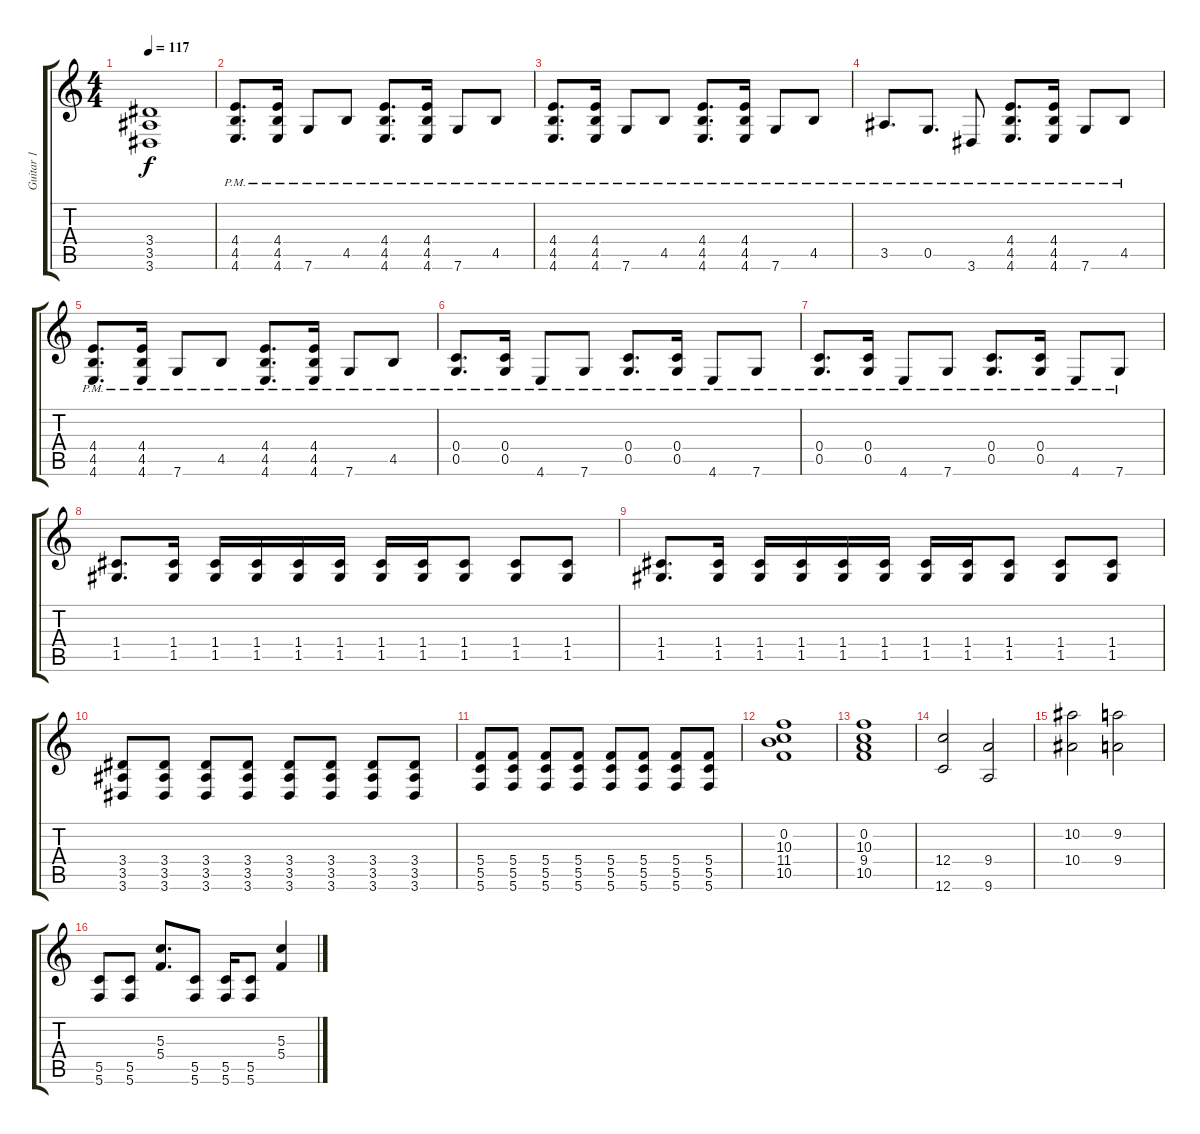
\track ("Guitar 1" "Guitar 1") {instrument distortionguitar}
\staff {score tabs}
\tuning (E4 C4 G3 C3 G2 C2) {hide}
\ts (4 4)
\tempo 117
\clef g2
\ks c
(3.4{t} 3.5{t} 3.6{t}).1{dy f} |
(4.4{pm} 4.5{pm} 4.6{pm}).8{d} (4.4{pm} 4.5{pm} 4.6{pm}).16 7.6{pm}.8 4.5{pm}.8 (4.4{pm} 4.5{pm} 4.6{pm}).8{d} (4.4{pm} 4.5{pm} 4.6{pm}).16 7.6{pm}.8 4.5{pm}.8 |
(4.4{pm} 4.5{pm} 4.6{pm}).8{d} (4.4{pm} 4.5{pm} 4.6{pm}).16 7.6{pm}.8 4.5{pm}.8 (4.4{pm} 4.5{pm} 4.6{pm}).8{d} (4.4{pm} 4.5{pm} 4.6{pm}).16 7.6{pm}.8 4.5{pm}.8 |
3.5{pm}.8{d} 0.5{pm}.8{d} 3.6{pm}.8 (4.4{pm} 4.5{pm} 4.6{pm}).8{d} (4.4{pm} 4.5{pm} 4.6{pm}).16 7.6{pm}.8 4.5{pm}.8 |
(4.4{pm} 4.5{pm} 4.6{pm}).8{d} (4.4{pm} 4.5{pm} 4.6{pm}).16 7.6{pm}.8 4.5{pm}.8 (4.4{pm} 4.5{pm} 4.6{pm}).8{d} (4.4{pm} 4.5{pm} 4.6{pm}).16 7.6{pm}.8 4.5{pm}.8 |
(0.4{pm} 0.5{pm}).8{d} (0.4{pm} 0.5{pm}).16 4.6{pm}.8 7.6{pm}.8 (0.4{pm} 0.5{pm}).8{d} (0.4{pm} 0.5{pm}).16 4.6{pm}.8 7.6{pm}.8 |
(0.4{pm} 0.5{pm}).8{d} (0.4{pm} 0.5{pm}).16 4.6{pm}.8 7.6{pm}.8 (0.4{pm} 0.5{pm}).8{d} (0.4{pm} 0.5{pm}).16 4.6{pm}.8 7.6{pm}.8 |
(1.4 1.5).8{d} (1.4 1.5).16 (1.4 1.5).16 (1.4 1.5).16 (1.4 1.5).16 (1.4 1.5).16 (1.4 1.5).16 (1.4 1.5).16 (1.4 1.5).8 (1.4 1.5).8 (1.4 1.5).8 |
(1.4 1.5).8{d} (1.4 1.5).16 (1.4 1.5).16 (1.4 1.5).16 (1.4 1.5).16 (1.4 1.5).16 (1.4 1.5).16 (1.4 1.5).16 (1.4 1.5).8 (1.4 1.5).8 (1.4 1.5).8 |
(3.4 3.5 3.6).8 (3.4 3.5 3.6).8 (3.4 3.5 3.6).8 (3.4 3.5 3.6).8 (3.4 3.5 3.6).8 (3.4 3.5 3.6).8 (3.4 3.5 3.6).8 (3.4 3.5 3.6).8 |
(5.4 5.5 5.6).8 (5.4 5.5 5.6).8 (5.4 5.5 5.6).8 (5.4 5.5 5.6).8 (5.4 5.5 5.6).8 (5.4 5.5 5.6).8 (5.4 5.5 5.6).8 (5.4 5.5 5.6).8 |
(0.2 10.3 11.4 10.5).1 |
(0.2 10.3 9.4 10.5).1 |
(12.4 12.6).2 (9.4 9.6).2 |
(10.2 10.4).2 (9.2 9.4).2 |
(5.5 5.6).8 (5.5 5.6).8 (5.3 5.4).8{d} (5.5 5.6).8 (5.5 5.6).16 (5.5 5.6).8 (5.3 5.4).4
